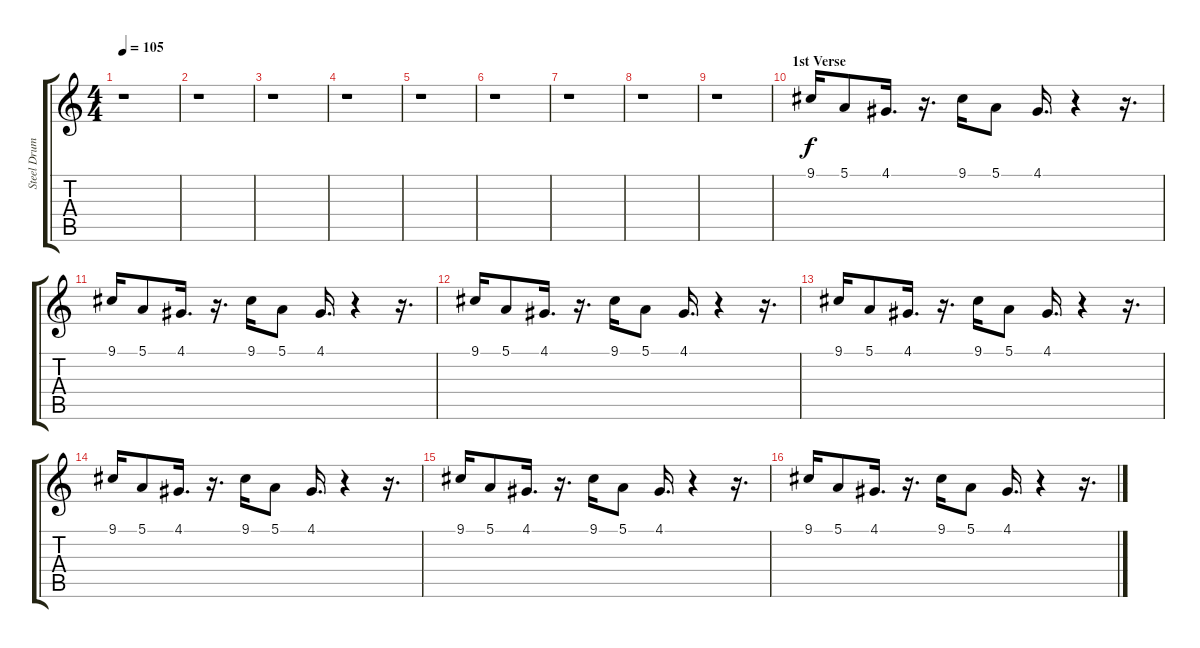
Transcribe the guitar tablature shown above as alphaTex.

\track ("Steel Drums" "Steel Drum") {instrument steeldrums}
\staff {score tabs}
\tuning (E4 B3 G3 D3 A2 E2) {hide}
\ts (4 4)
\tempo 105
\clef g2
\ks c
r.1{dy f instrument steeldrums} |
r.1 |
r.1 |
r.1 |
r.1 |
r.1 |
r.1 |
r.1 |
r.1 |
\section ("" "1st Verse")
9.1.16 5.1.8 4.1.16{d} r.16{d} 9.1.16 5.1.8 4.1.16{d} r.4 r.16{d} |
9.1.16 5.1.8 4.1.16{d} r.16{d} 9.1.16 5.1.8 4.1.16{d} r.4 r.16{d} |
9.1.16 5.1.8 4.1.16{d} r.16{d} 9.1.16 5.1.8 4.1.16{d} r.4 r.16{d} |
9.1.16 5.1.8 4.1.16{d} r.16{d} 9.1.16 5.1.8 4.1.16{d} r.4 r.16{d} |
9.1.16 5.1.8 4.1.16{d} r.16{d} 9.1.16 5.1.8 4.1.16{d} r.4 r.16{d} |
9.1.16 5.1.8 4.1.16{d} r.16{d} 9.1.16 5.1.8 4.1.16{d} r.4 r.16{d} |
9.1.16 5.1.8 4.1.16{d} r.16{d} 9.1.16 5.1.8 4.1.16{d} r.4 r.16{d}
